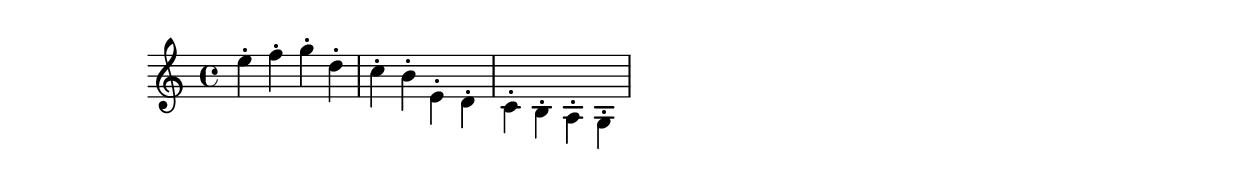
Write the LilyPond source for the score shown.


\version "2.3.4"

\header{

    texidoc=" The staccato dot (and all scripts with follow-into-staff
set) must not be on staff lines. The staccato dot is close to the
notehead. If the head is in a space, then the dot is in the space next
to it.  "

}

\score { 
    \context Voice \relative c' {
	e'4-. f-. g-. d-. c-. b-.
	\stemDown
	e,-. d-. c-. b-. a-. g-.    
    }
    \paper {
	raggedright = ##t
    }  
}

